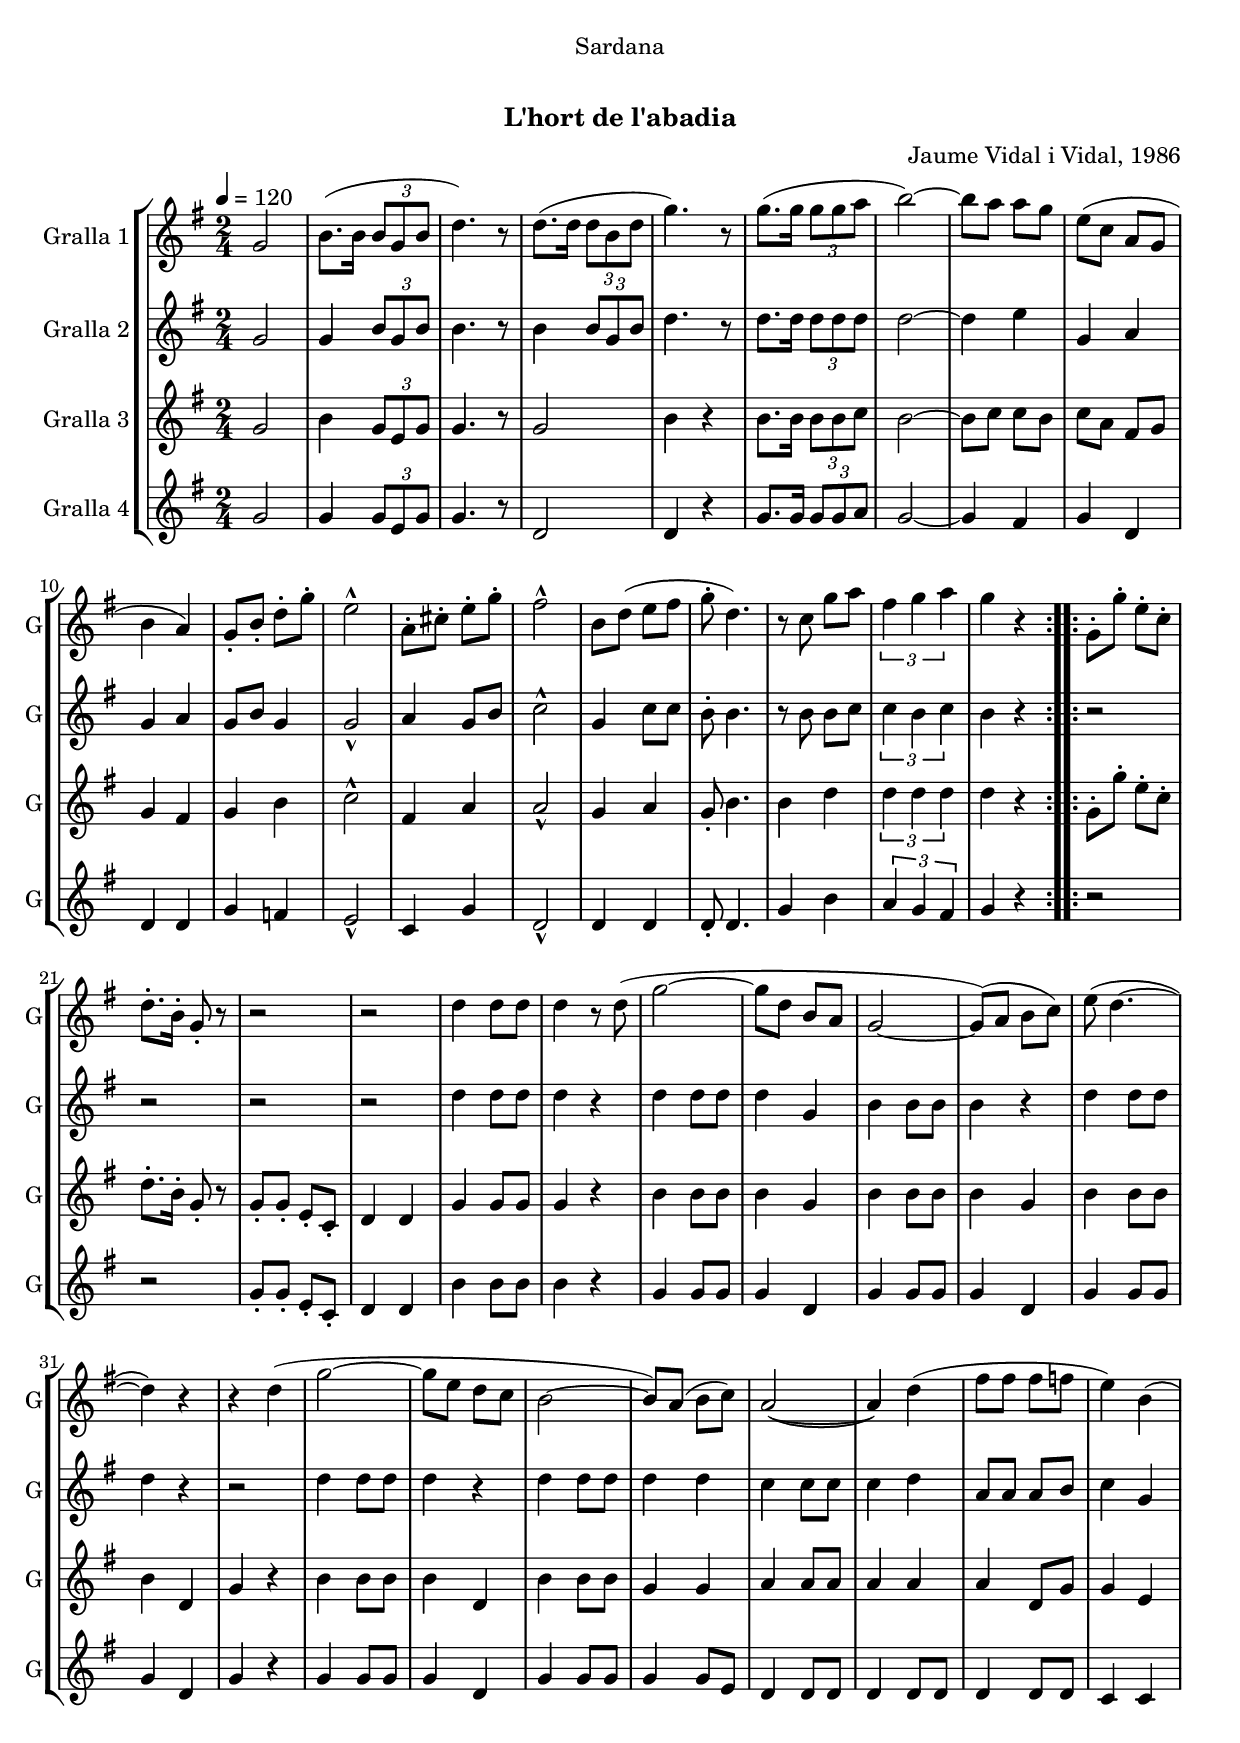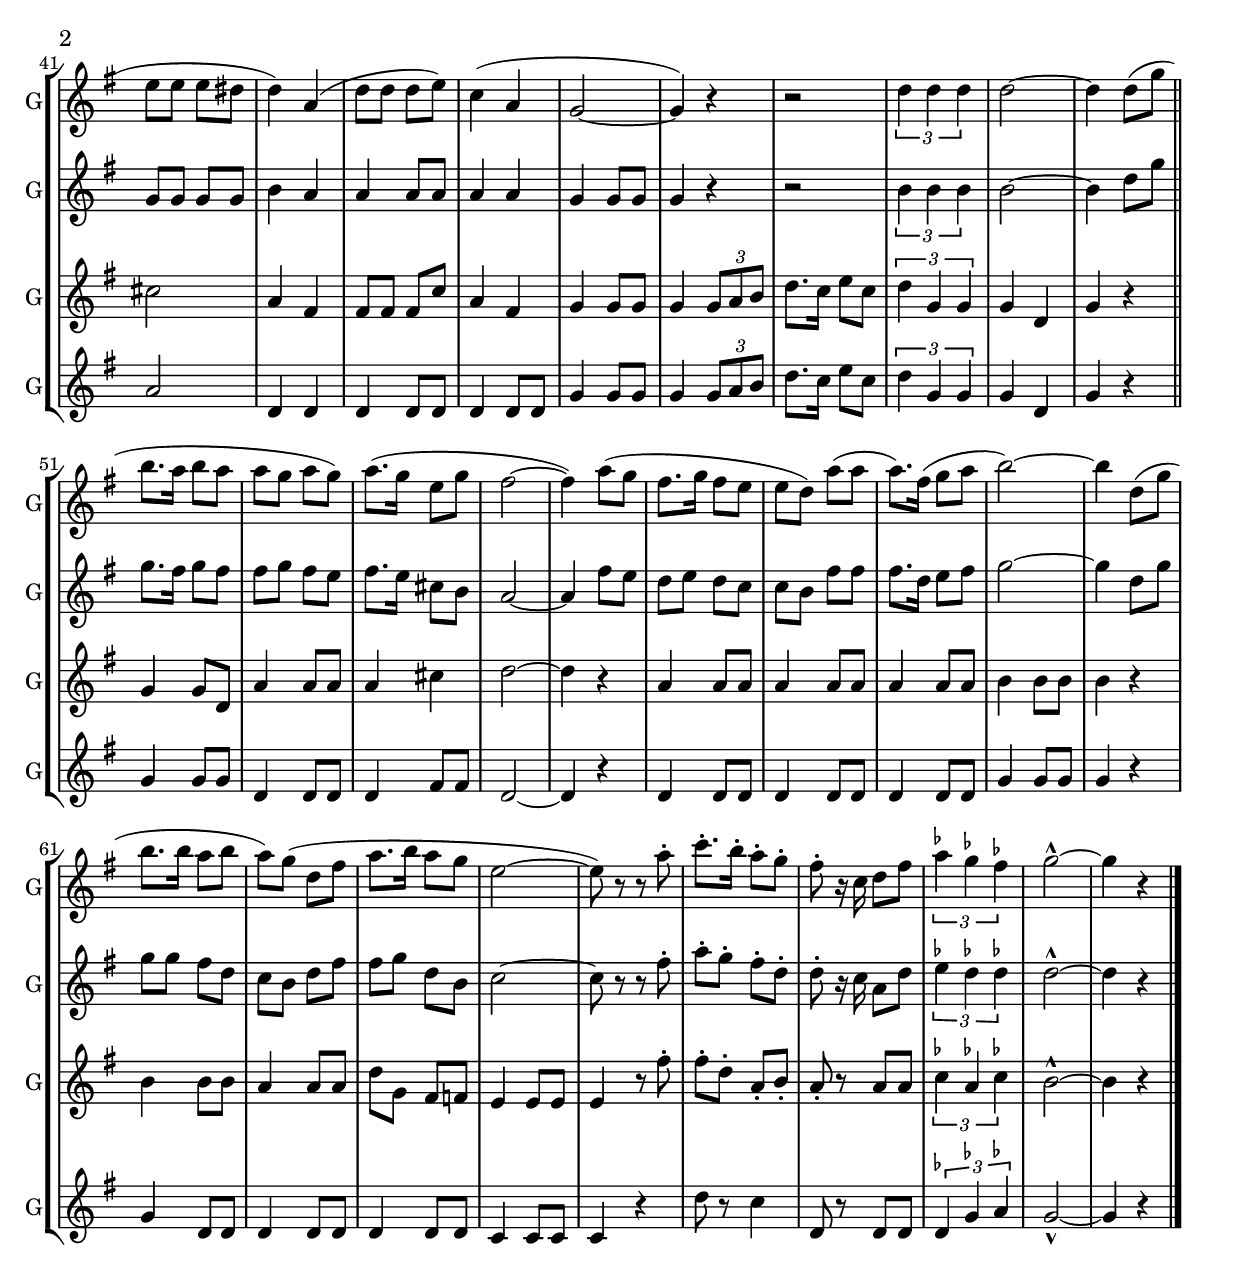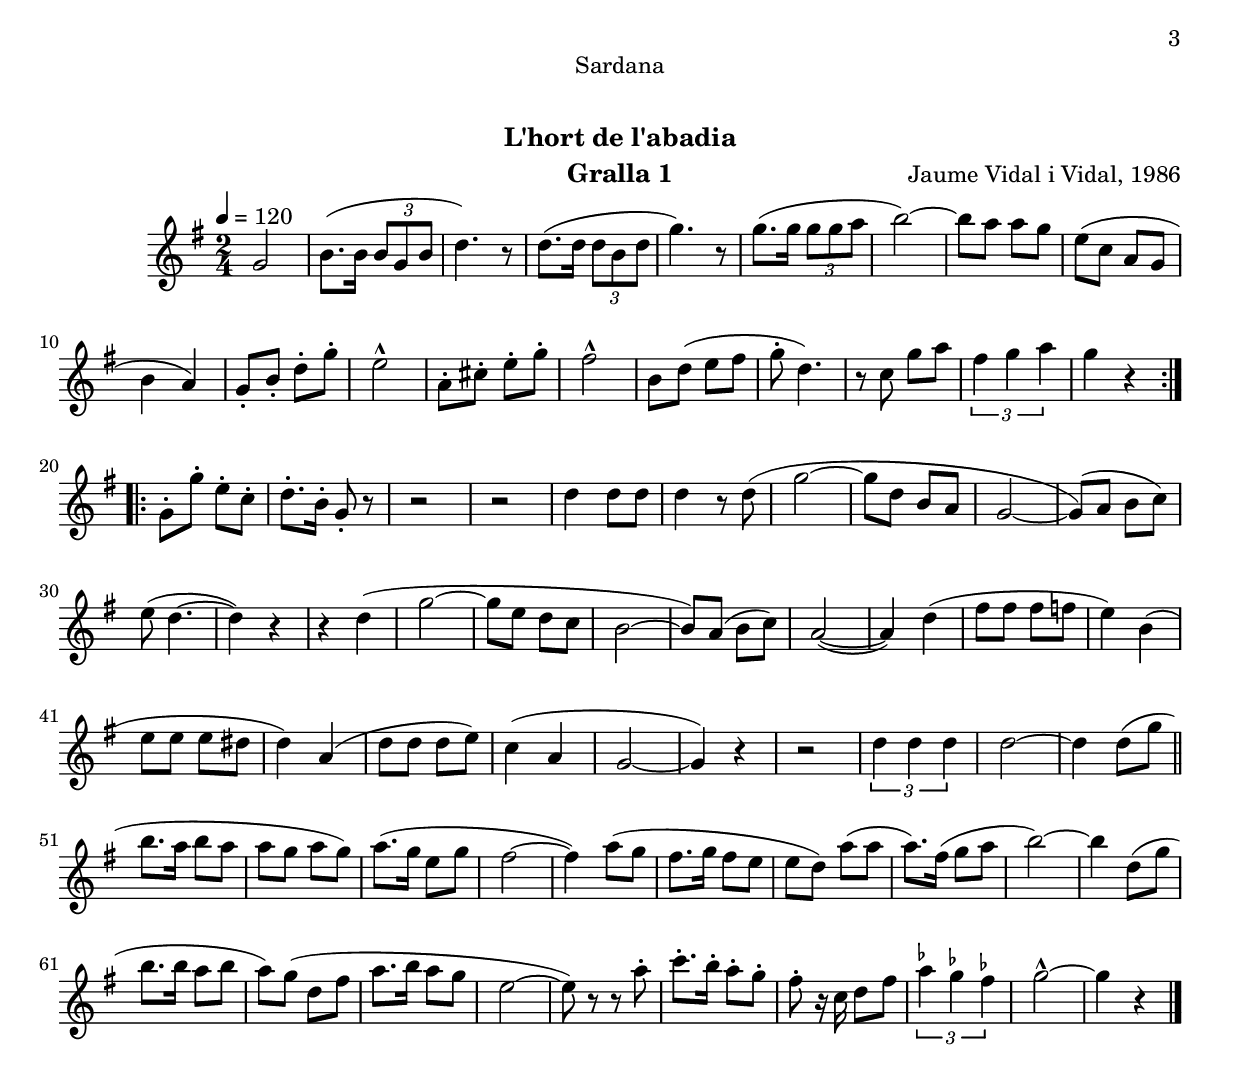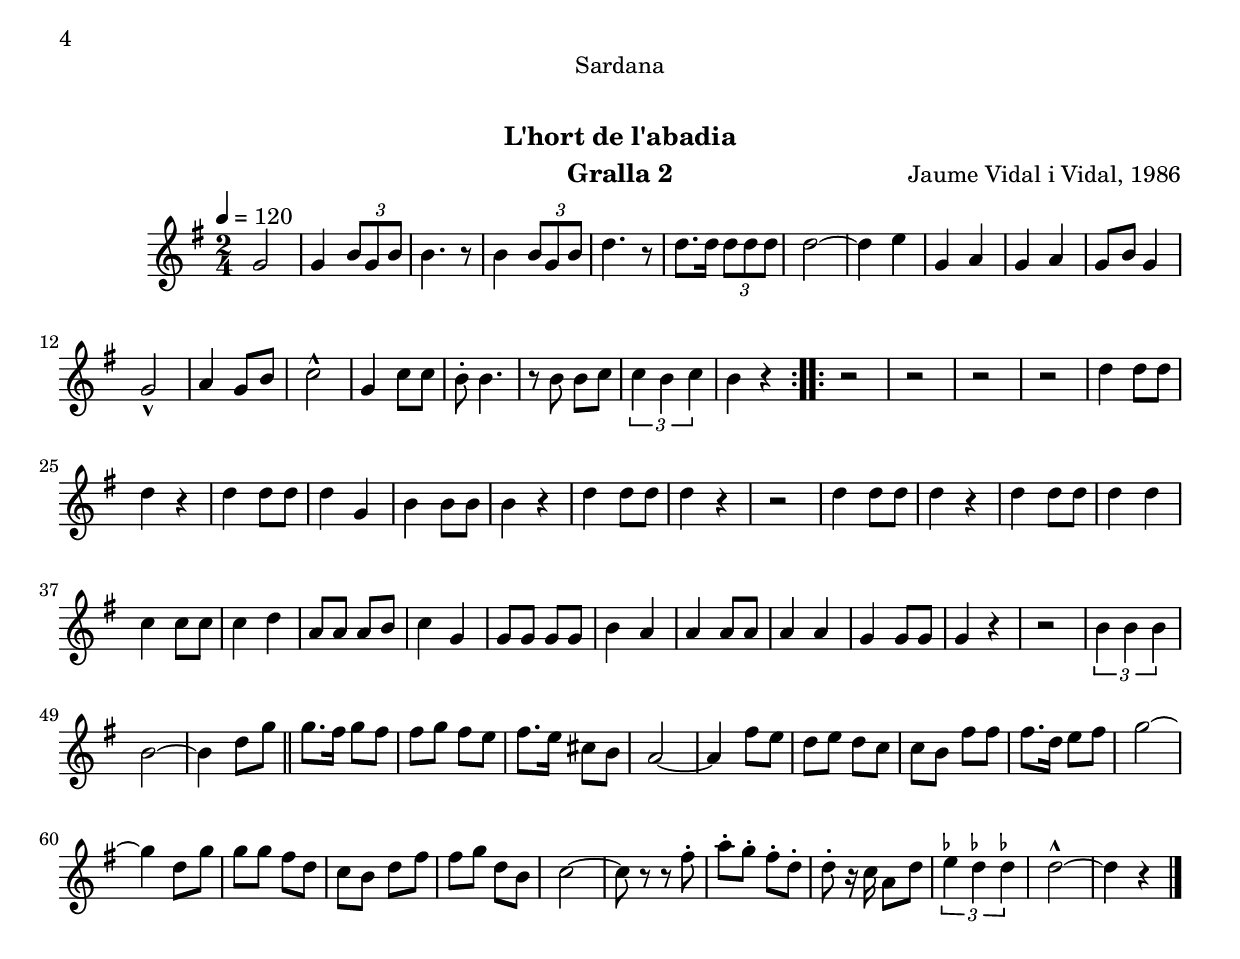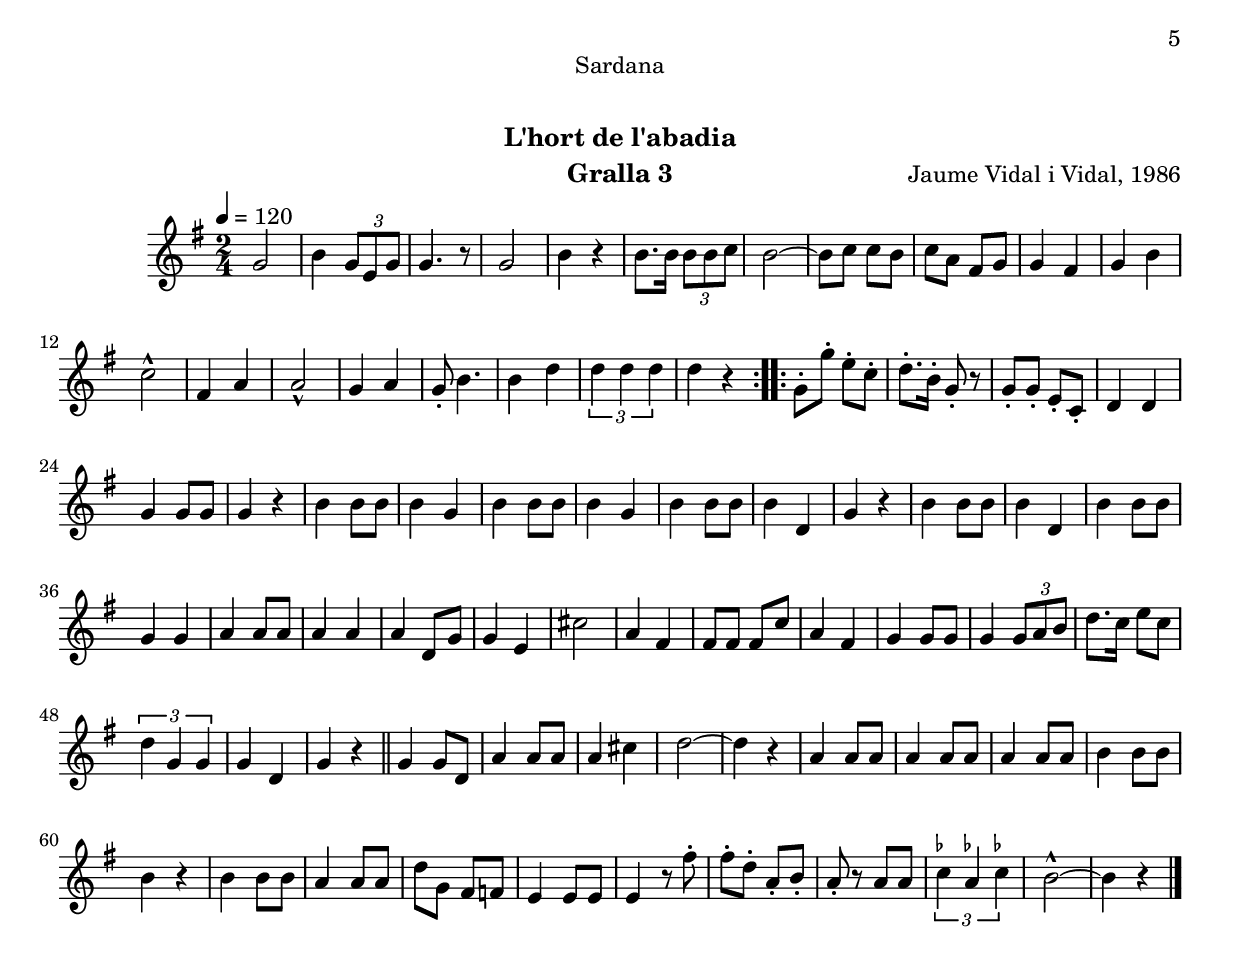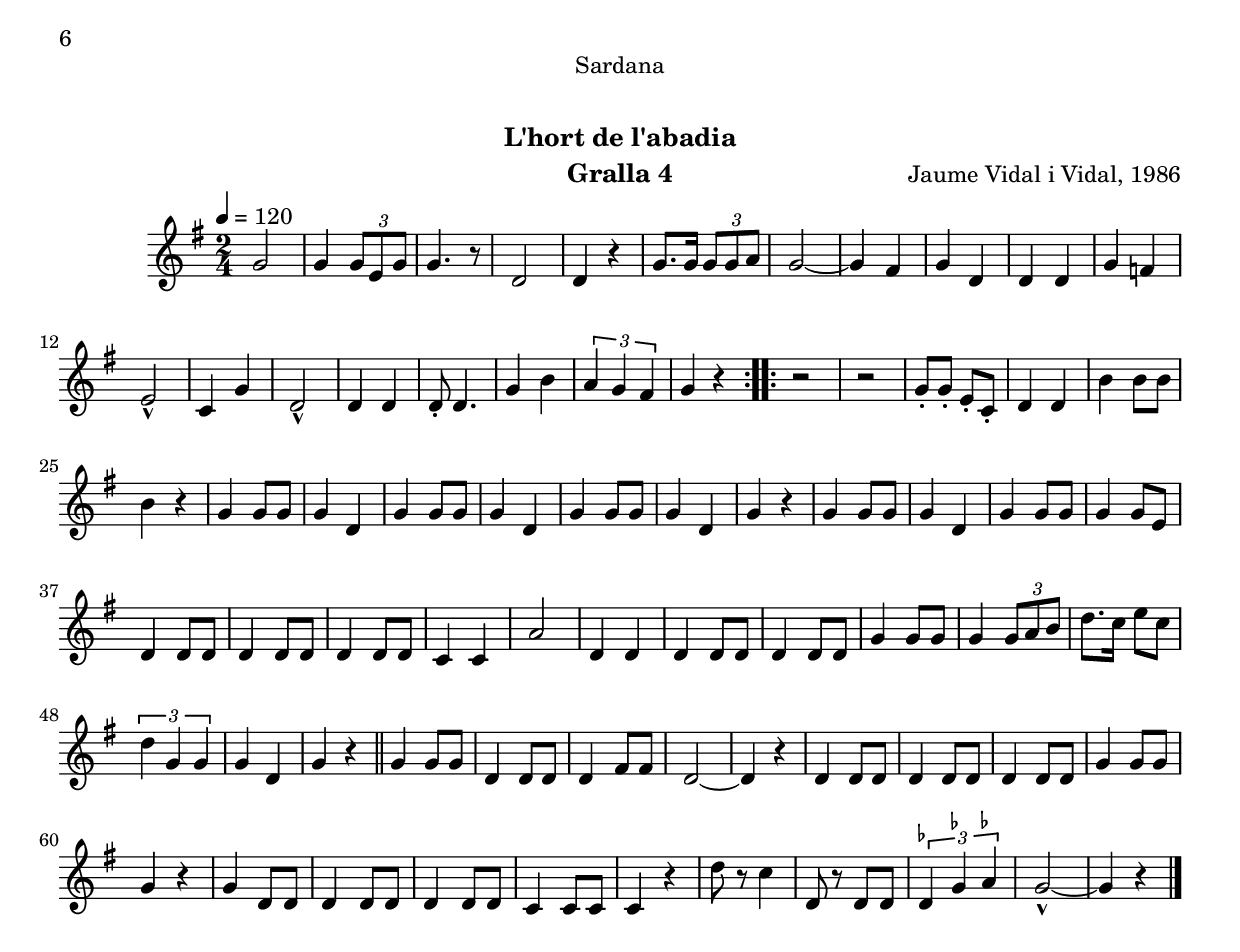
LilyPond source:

\version "2.16.0"

\header {
  dedication="Sardana"
  title="  "
  subtitle="L'hort de l'abadia"
  subsubtitle=""
  poet=""
  meter=""
  piece=""
  composer="Jaume Vidal i Vidal, 1986"
  arranger=""
  opus=""
  instrument=""
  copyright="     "
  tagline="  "
}

liniaroAa =
\relative g'
{
  \tempo 4=120
  \clef treble
  \key g \major
  \time 2/4
  \repeat volta 2 { g2  |
  b8. ( b16 \times 2/3 { b8 g b }  |
  d4. ) r8  |
  d8. ( d16 \times 2/3 { d8 b d }  |
  %05
  g4. ) r8  |
  g8. ( g16 \times 2/3 { g8 g a }  |
  b2 ~ )  |
  b8 a a g  |
  e8 ( c a g  |
  %10
  b4 a )  |
  g8-. b-. d-. g-.  |
  e2-^  |
  a,8-. cis-. e-. g-.  |
  fis2-^  |
  %15
  b,8 d ( e fis  |
  g8-. d4. )  |
  r8 c g' a  |
  \times 2/3 { fis4 g a }  |
  g4 r  | }
  %20
  \repeat volta 2 { g,8-. g'-. e-. c-.  |
  d8.-. b16-. g8-. r  |
  r2  |
  r2  |
  d'4 d8 d  |
  %25
  d4 r8 d (  |
  g2 ~  |
  g8 d b a  |
  g2 ~  |
  g8 ) ( a b c )  |
  %30
  e8 ( d4. ~  |
  d4 ) r  |
  r4 d (  |
  g2 ~  |
  g8 e d c  |
  %35
  b2 ~  |
  b8 ) a ( b c )  |
  a2 ~ (  |
  a4 ) d (  |
  fis8 fis fis f  |
  %40
  e4 ) b (  |
  e8 e e dis  |
  d4 ) a (  |
  d8 d d e )  |
  c4 ( a  |
  %45
  g2 ~  |
  g4 ) r  |
  r2  |
  \times 2/3 { d'4 d d }  |
  d2 ~  |
  %50
  d4 d8 ( g  \bar "||"
  b8. a16 b8 a  |
  a8 g a g )  |
  a8. ( g16 e8 g  |
  fis2 ~  |
  %55
  fis4 ) a8 ( g  |
  fis8. g16 fis8 e  |
  e8 d ) a' ( a  |
  a8. ) fis16 ( g8 a  |
  b2 ~ )  |
  %60
  b4 d,8 ( g  |
  b8. b16 a8 b  |
  a8 ) g ( d fis  |
  a8. b16 a8 g  |
  e2 ~  |
  %65
  e8 ) r r a-.  |
  c8.-. b16-. a8-. g-.  |
  fis8-. r16 c d8 fis  |
  \times 2/3 { a4^\markup{\teeny \flat} g^\markup{\teeny \flat} fis^\markup{\teeny \flat} }  |
  g2-^ ~  |
  %70
  g4 r  \bar "|."
  }
}

liniaroAb =
\relative g'
{
  \tempo 4=120
  \clef treble
  \key g \major
  \time 2/4
  \repeat volta 2 { g2  |
  g4 \times 2/3 { b8 g b }  |
  b4. r8  |
  b4 \times 2/3 { b8 g b }  |
  %05
  d4. r8  |
  d8. d16 \times 2/3 { d8 d d }  |
  d2 ~  |
  d4 e  |
  g,4 a  |
  %10
  g4 a  |
  g8 b g4  |
  g2-^  |
  a4 g8 b  |
  c2-^  |
  %15
  g4 c8 c  |
  b8-. b4.  |
  r8 b b c  |
  \times 2/3 { c4 b c }  |
  b4 r  | }
  %20
  \repeat volta 2 { r2  |
  r2  |
  r2  |
  r2  |
  d4 d8 d  |
  %25
  d4 r  |
  d4 d8 d  |
  d4 g,  |
  b4 b8 b  |
  b4 r  |
  %30
  d4 d8 d  |
  d4 r  |
  r2  |
  d4 d8 d  |
  d4 r  |
  %35
  d4 d8 d  |
  d4 d  |
  c4 c8 c  |
  c4 d  |
  a8 a a b  |
  %40
  c4 g  |
  g8 g g g  |
  b4 a  |
  a4 a8 a  |
  a4 a  |
  %45
  g4 g8 g  |
  g4 r  |
  r2  |
  \times 2/3 { b4 b b }  |
  b2 ~  |
  %50
  b4 d8 g  \bar "||"
  g8. fis16 g8 fis  |
  fis8 g fis e  |
  fis8. e16 cis8 b  |
  a2 ~  |
  %55
  a4 fis'8 e  |
  d8 e d c  |
  c8 b fis' fis  |
  fis8. d16 e8 fis  |
  g2 ~  |
  %60
  g4 d8 g  |
  g8 g fis d  |
  c8 b d fis  |
  fis8 g d b  |
  c2 ~  |
  %65
  c8 r r fis-.  |
  a8-. g-. fis-. d-.  |
  d8-. r16 c a8 d  |
  \times 2/3 { e4^\markup{\teeny \flat} d^\markup{\teeny \flat} d^\markup{\teeny \flat} }  |
  d2-^ ~  |
  %70
  d4 r  \bar "|."
  }
}

liniaroAc =
\relative g'
{
  \tempo 4=120
  \clef treble
  \key g \major
  \time 2/4
  \repeat volta 2 { g2  |
  b4 \times 2/3 { g8 e g }  |
  g4. r8  |
  g2  |
  %05
  b4 r  |
  b8. b16 \times 2/3 { b8 b c }  |
  b2 ~  |
  b8 c c b  |
  c8 a fis g  |
  %10
  g4 fis  |
  g4 b  |
  c2-^  |
  fis,4 a  |
  a2-^  |
  %15
  g4 a  |
  g8-. b4.  |
  b4 d  |
  \times 2/3 { d4 d d }  |
  d4 r  | }
  %20
  \repeat volta 2 { g,8-. g'-. e-. c-.  |
  d8.-. b16-. g8-. r  |
  g8-. g-. e-. c-.  |
  d4 d  |
  g4 g8 g  |
  %25
  g4 r  |
  b4 b8 b  |
  b4 g  |
  b4 b8 b  |
  b4 g  |
  %30
  b4 b8 b  |
  b4 d,  |
  g4 r  |
  b4 b8 b  |
  b4 d,  |
  %35
  b'4 b8 b  |
  g4 g  |
  a4 a8 a  |
  a4 a  |
  a4 d,8 g  |
  %40
  g4 e  |
  cis'2  |
  a4 fis  |
  fis8 fis fis c'  |
  a4 fis  |
  %45
  g4 g8 g  |
  g4 \times 2/3 { g8 a b }  |
  d8. c16 e8 c  |
  \times 2/3 { d4 g, g }  |
  g4 d  |
  %50
  g4 r  \bar "||"
  g4 g8 d  |
  a'4 a8 a  |
  a4 cis  |
  d2 ~  |
  %55
  d4 r  |
  a4 a8 a  |
  a4 a8 a  |
  a4 a8 a  |
  b4 b8 b  |
  %60
  b4 r  |
  b4 b8 b  |
  a4 a8 a  |
  d8 g, fis f  |
  e4 e8 e  |
  %65
  e4 r8 fis'-.  |
  fis8-. d-. a-. b-.  |
  a8-. r a a  |
  \times 2/3 { c4^\markup{\teeny \flat} a^\markup{\teeny \flat} c^\markup{\teeny \flat} }  |
  b2-^ ~  |
  %70
  b4 r  \bar "|."
  }
}

liniaroAd =
\relative g'
{
  \tempo 4=120
  \clef treble
  \key g \major
  \time 2/4
  \repeat volta 2 { g2  |
  g4 \times 2/3 { g8 e g }  |
  g4. r8  |
  d2  |
  %05
  d4 r  |
  g8. g16 \times 2/3 { g8 g a }  |
  g2 ~  |
  g4 fis  |
  g4 d  |
  %10
  d4 d  |
  g4 f  |
  e2-^  |
  c4 g'  |
  d2-^  |
  %15
  d4 d  |
  d8-. d4.  |
  g4 b  |
  \times 2/3 { a4 g fis }  |
  g4 r  | }
  %20
  \repeat volta 2 { r2  |
  r2  |
  g8-. g-. e-. c-.  |
  d4 d  |
  b'4 b8 b  |
  %25
  b4 r  |
  g4 g8 g  |
  g4 d  |
  g4 g8 g  |
  g4 d  |
  %30
  g4 g8 g  |
  g4 d  |
  g4 r  |
  g4 g8 g  |
  g4 d  |
  %35
  g4 g8 g  |
  g4 g8 e  |
  d4 d8 d  |
  d4 d8 d  |
  d4 d8 d  |
  %40
  c4 c  |
  a'2  |
  d,4 d  |
  d4 d8 d  |
  d4 d8 d  |
  %45
  g4 g8 g  |
  g4 \times 2/3 { g8 a b }  |
  d8. c16 e8 c  |
  \times 2/3 { d4 g, g }  |
  g4 d  |
  %50
  g4 r  \bar "||"
  g4 g8 g  |
  d4 d8 d  |
  d4 fis8 fis  |
  d2 ~  |
  %55
  d4 r  |
  d4 d8 d  |
  d4 d8 d  |
  d4 d8 d  |
  g4 g8 g  |
  %60
  g4 r  |
  g4 d8 d  |
  d4 d8 d  |
  d4 d8 d  |
  c4 c8 c  |
  %65
  c4 r  |
  d'8 r c4  |
  d,8 r d d  |
  \times 2/3 { d4^\markup{\teeny \flat} g^\markup{\teeny \flat} a^\markup{\teeny \flat} }  |
  g2-^ ~  |
  %70
  g4 r  \bar "|."
  }
}

\bookpart {
  \score {
    \new StaffGroup {
      \override Score.RehearsalMark #'self-alignment-X = #LEFT
      <<
        \new Staff \with {instrumentName = #"Gralla 1" shortInstrumentName = #"G"} \liniaroAa
        \new Staff \with {instrumentName = #"Gralla 2" shortInstrumentName = #"G"} \liniaroAb
        \new Staff \with {instrumentName = #"Gralla 3" shortInstrumentName = #"G"} \liniaroAc
        \new Staff \with {instrumentName = #"Gralla 4" shortInstrumentName = #"G"} \liniaroAd
      >>
    }
    \layout {}
  }\score { \unfoldRepeats
    \new StaffGroup {
      \override Score.RehearsalMark #'self-alignment-X = #LEFT
      <<
        \new Staff \with {instrumentName = #"Gralla 1" shortInstrumentName = #"G"} \liniaroAa
        \new Staff \with {instrumentName = #"Gralla 2" shortInstrumentName = #"G"} \liniaroAb
        \new Staff \with {instrumentName = #"Gralla 3" shortInstrumentName = #"G"} \liniaroAc
        \new Staff \with {instrumentName = #"Gralla 4" shortInstrumentName = #"G"} \liniaroAd
      >>
    }
    \midi {}
  }
}

\bookpart {
  \header {instrument="Gralla 1"}
  \score {
    \new StaffGroup {
      \override Score.RehearsalMark #'self-alignment-X = #LEFT
      <<
        \new Staff \liniaroAa
      >>
    }
    \layout {}
  }\score { \unfoldRepeats
    \new StaffGroup {
      \override Score.RehearsalMark #'self-alignment-X = #LEFT
      <<
        \new Staff \liniaroAa
      >>
    }
    \midi {}
  }
}

\bookpart {
  \header {instrument="Gralla 2"}
  \score {
    \new StaffGroup {
      \override Score.RehearsalMark #'self-alignment-X = #LEFT
      <<
        \new Staff \liniaroAb
      >>
    }
    \layout {}
  }\score { \unfoldRepeats
    \new StaffGroup {
      \override Score.RehearsalMark #'self-alignment-X = #LEFT
      <<
        \new Staff \liniaroAb
      >>
    }
    \midi {}
  }
}

\bookpart {
  \header {instrument="Gralla 3"}
  \score {
    \new StaffGroup {
      \override Score.RehearsalMark #'self-alignment-X = #LEFT
      <<
        \new Staff \liniaroAc
      >>
    }
    \layout {}
  }\score { \unfoldRepeats
    \new StaffGroup {
      \override Score.RehearsalMark #'self-alignment-X = #LEFT
      <<
        \new Staff \liniaroAc
      >>
    }
    \midi {}
  }
}

\bookpart {
  \header {instrument="Gralla 4"}
  \score {
    \new StaffGroup {
      \override Score.RehearsalMark #'self-alignment-X = #LEFT
      <<
        \new Staff \liniaroAd
      >>
    }
    \layout {}
  }\score { \unfoldRepeats
    \new StaffGroup {
      \override Score.RehearsalMark #'self-alignment-X = #LEFT
      <<
        \new Staff \liniaroAd
      >>
    }
    \midi {}
  }
}

